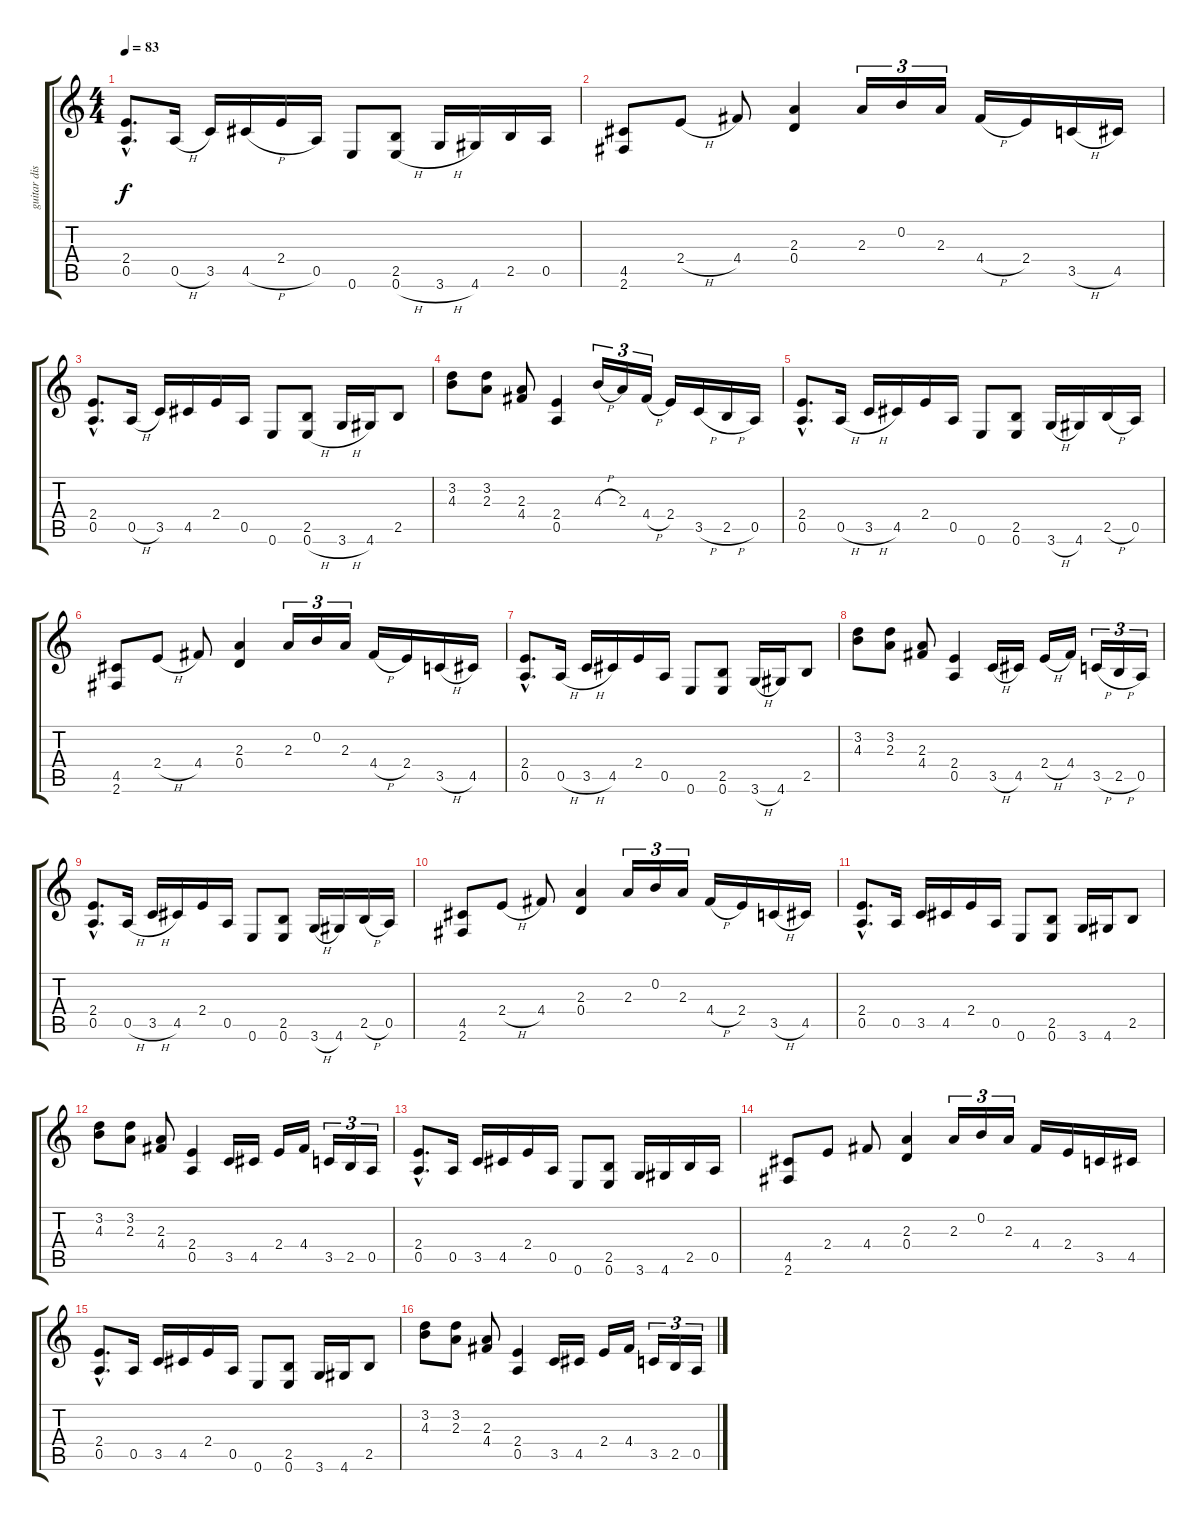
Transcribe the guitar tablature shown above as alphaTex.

\track ("guitar distr" "guitar dis") {instrument distortionguitar}
\staff {score tabs}
\tuning (E4 B3 G3 D3 A2 E2) {hide}
\ts (4 4)
\tempo 83
\clef g2
\ks c
(2.4{hac} 0.5{hac}).8{d dy f instrument distortionguitar} 0.5{h}.16 3.5.16 4.5{h}.16 2.4.16 0.5.16 0.6.8 (2.5 0.6{h}).8 3.6{h}.16 4.6.16 2.5.16 0.5.16 |
(4.5 2.6).8 2.4{h}.8 4.4.8 (2.3 0.4).4 2.3.16{tu (3 2)} 0.2.16{tu (3 2)} 2.3.16{tu (3 2)} 4.4{h}.16 2.4.16 3.5{h}.16 4.5.16 |
(2.4{hac} 0.5{hac}).8{d} 0.5{h}.16 3.5.16 4.5.16 2.4.16 0.5.16 0.6.8 (2.5 0.6{h}).8 3.6{h}.16 4.6.16 2.5.8 |
(3.2 4.3).8 (3.2 2.3).8 (2.3 4.4).8 (2.4 0.5).4 4.3{h}.16{tu (3 2)} 2.3.16{tu (3 2)} 4.4{h}.16{tu (3 2)} 2.4.16 3.5{h}.16 2.5{h}.16 0.5.16 |
(2.4{hac} 0.5{hac}).8{d} 0.5{h}.16 3.5{h}.16 4.5.16 2.4.16 0.5.16 0.6.8 (2.5 0.6).8 3.6{h}.16 4.6.16 2.5{h}.16 0.5.16 |
(4.5 2.6).8 2.4{h}.8 4.4.8 (2.3 0.4).4 2.3.16{tu (3 2)} 0.2.16{tu (3 2)} 2.3.16{tu (3 2)} 4.4{h}.16 2.4.16 3.5{h}.16 4.5.16 |
(2.4{hac} 0.5{hac}).8{d} 0.5{h}.16 3.5{h}.16 4.5.16 2.4.16 0.5.16 0.6.8 (2.5 0.6).8 3.6{h}.16 4.6.16 2.5.8 |
(3.2 4.3).8 (3.2 2.3).8 (2.3 4.4).8 (2.4 0.5).4 3.5{h}.16 4.5.16 2.4{h}.16 4.4.16 3.5{h}.16{tu (3 2)} 2.5{h}.16{tu (3 2)} 0.5.16{tu (3 2)} |
(2.4{hac} 0.5{hac}).8{d} 0.5{h}.16 3.5{h}.16 4.5.16 2.4.16 0.5.16 0.6.8 (2.5 0.6).8 3.6{h}.16 4.6.16 2.5{h}.16 0.5.16 |
(4.5 2.6).8 2.4{h}.8 4.4.8 (2.3 0.4).4 2.3.16{tu (3 2)} 0.2.16{tu (3 2)} 2.3.16{tu (3 2)} 4.4{h}.16 2.4.16 3.5{h}.16 4.5.16 |
(2.4{hac} 0.5{hac}).8{d} 0.5.16 3.5.16 4.5.16 2.4.16 0.5.16 0.6.8 (2.5 0.6).8 3.6.16 4.6.16 2.5.8 |
(3.2 4.3).8 (3.2 2.3).8 (2.3 4.4).8 (2.4 0.5).4 3.5.16 4.5.16 2.4.16 4.4.16 3.5.16{tu (3 2)} 2.5.16{tu (3 2)} 0.5.16{tu (3 2)} |
(2.4{hac} 0.5{hac}).8{d} 0.5.16 3.5.16 4.5.16 2.4.16 0.5.16 0.6.8 (2.5 0.6).8 3.6.16 4.6.16 2.5.16 0.5.16 |
(4.5 2.6).8 2.4.8 4.4.8 (2.3 0.4).4 2.3.16{tu (3 2)} 0.2.16{tu (3 2)} 2.3.16{tu (3 2)} 4.4.16 2.4.16 3.5.16 4.5.16 |
(2.4{hac} 0.5{hac}).8{d} 0.5.16 3.5.16 4.5.16 2.4.16 0.5.16 0.6.8 (2.5 0.6).8 3.6.16 4.6.16 2.5.8 |
(3.2 4.3).8 (3.2 2.3).8 (2.3 4.4).8 (2.4 0.5).4 3.5.16 4.5.16 2.4.16 4.4.16 3.5.16{tu (3 2)} 2.5.16{tu (3 2)} 0.5.16{tu (3 2)}
